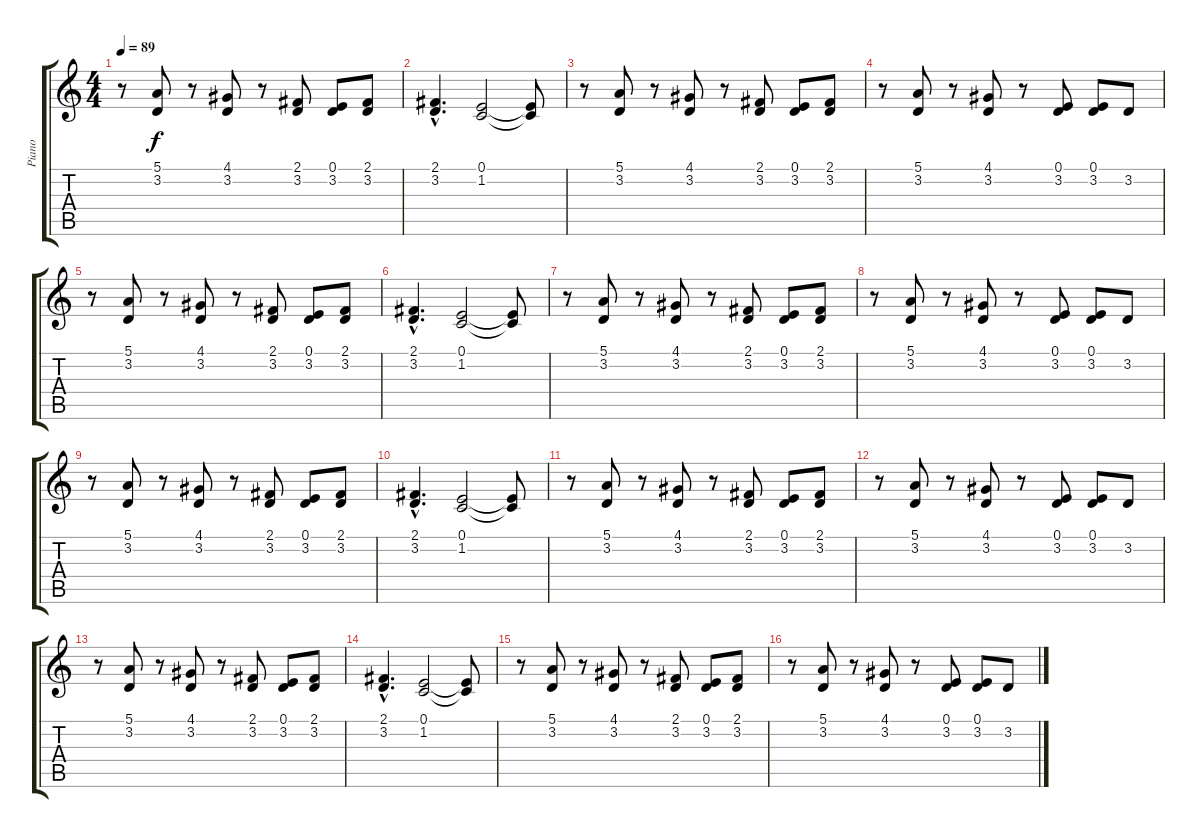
\track ("Piano" "Piano") {instrument acousticgrandpiano}
\staff {score tabs}
\tuning (E4 B3 G3 D3 A2 E2) {hide}
\ts (4 4)
\tempo 89
\clef g2
\ks c
r.8{dy f} (5.1 3.2).8 r.8 (4.1 3.2).8 r.8 (2.1 3.2).8 (0.1 3.2).8 (2.1 3.2).8 |
(2.1{hac} 3.2{hac}).4{d} (0.1 1.2).2 (0.1{t} 1.2{t}).8 |
r.8 (5.1 3.2).8 r.8 (4.1 3.2).8 r.8 (2.1 3.2).8 (0.1 3.2).8 (2.1 3.2).8 |
r.8 (5.1 3.2).8 r.8 (4.1 3.2).8 r.8 (0.1 3.2).8 (0.1 3.2).8 3.2.8 |
r.8 (5.1 3.2).8 r.8 (4.1 3.2).8 r.8 (2.1 3.2).8 (0.1 3.2).8 (2.1 3.2).8 |
(2.1{hac} 3.2{hac}).4{d} (0.1 1.2).2 (0.1{t} 1.2{t}).8 |
r.8 (5.1 3.2).8 r.8 (4.1 3.2).8 r.8 (2.1 3.2).8 (0.1 3.2).8 (2.1 3.2).8 |
r.8 (5.1 3.2).8 r.8 (4.1 3.2).8 r.8 (0.1 3.2).8 (0.1 3.2).8 3.2.8 |
r.8 (5.1 3.2).8 r.8 (4.1 3.2).8 r.8 (2.1 3.2).8 (0.1 3.2).8 (2.1 3.2).8 |
(2.1{hac} 3.2{hac}).4{d} (0.1 1.2).2 (0.1{t} 1.2{t}).8 |
r.8 (5.1 3.2).8 r.8 (4.1 3.2).8 r.8 (2.1 3.2).8 (0.1 3.2).8 (2.1 3.2).8 |
r.8 (5.1 3.2).8 r.8 (4.1 3.2).8 r.8 (0.1 3.2).8 (0.1 3.2).8 3.2.8 |
r.8 (5.1 3.2).8 r.8 (4.1 3.2).8 r.8 (2.1 3.2).8 (0.1 3.2).8 (2.1 3.2).8 |
(2.1{hac} 3.2{hac}).4{d} (0.1 1.2).2{volume 14 balance 4} (0.1{t} 1.2{t}).8 |
r.8 (5.1 3.2).8{volume 10} r.8 (4.1 3.2).8{volume 8} r.8 (2.1 3.2).8{volume 6} (0.1 3.2).8{volume 6} (2.1 3.2).8{volume 5} |
r.8 (5.1 3.2).8{volume 4} r.8 (4.1 3.2).8{volume 2} r.8 (0.1 3.2).8{volume 0} (0.1 3.2).8{volume 0} 3.2.8
